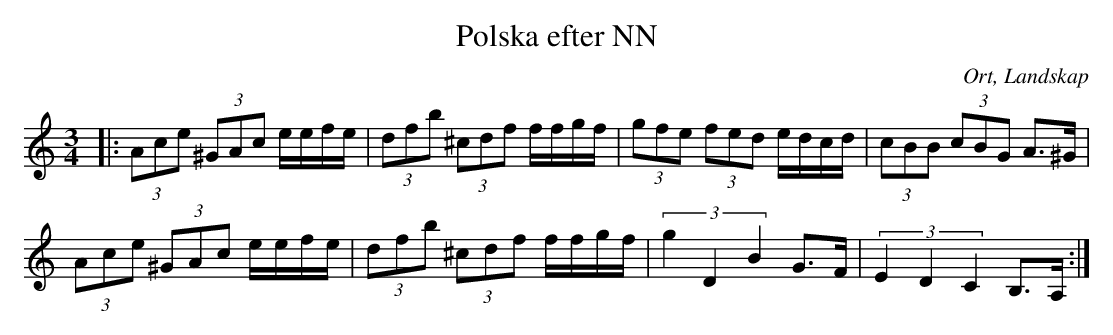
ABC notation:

X:1
T:Polska efter NN
O:Ort, Landskap
M:3/4
L:1/8
M:3/4
K:C
|: (3 Ace (3^GAc e/e/f/e/| (3 dfb (3^cdf f/f/g/f/|(3gfe (3fed e/d/c/d/|(3cBB (3cBG A>^G |
(3Ace (3^GAc e/e/f/e/| (3 dfb (3^cdf f/f/g/f/|(3:2:3 g2 D2 B2 G>F|(3:2:3 E2 D2 C2 B,>A,:|
